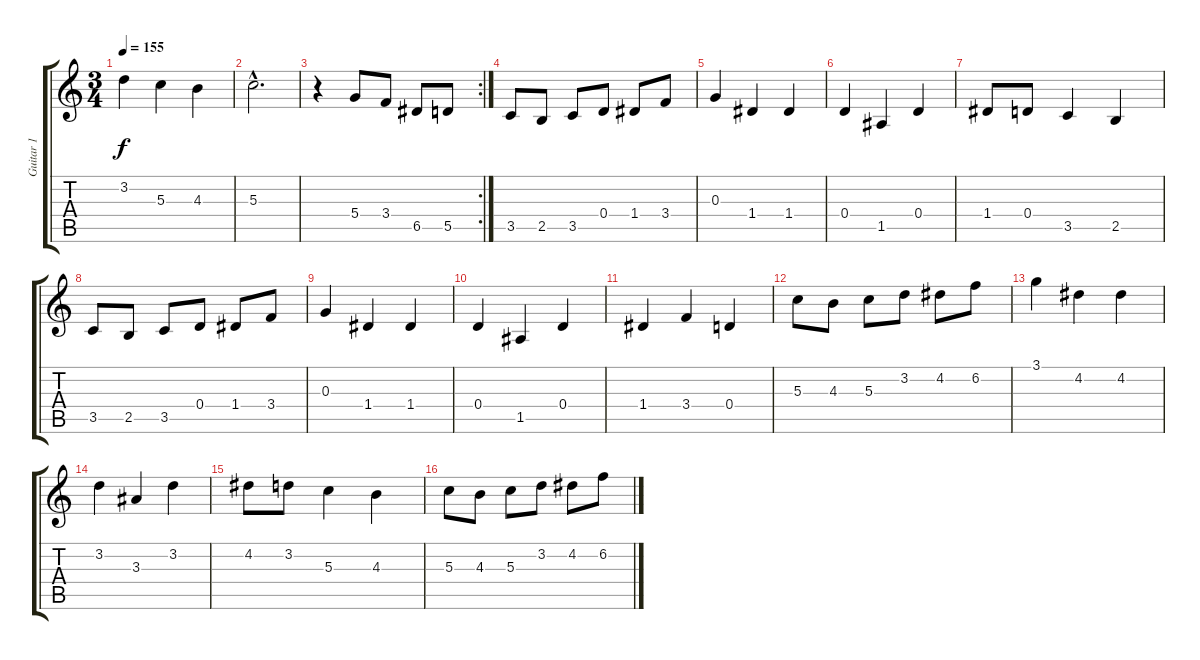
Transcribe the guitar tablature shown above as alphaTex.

\track ("Guitar 1" "Guitar 1") {instrument distortionguitar}
\staff {score tabs}
\tuning (E4 B3 G3 D3 A2 E2) {hide}
\ts (3 4)
\tempo 155
\clef g2
\ks c
3.2.4{dy f} 5.3.4 4.3.4 |
5.3{hac}.2{d} |
\rc 2
r.4 5.4.8 3.4.8 6.5.8 5.5.8 |
3.5.8 2.5.8 3.5.8 0.4.8 1.4.8 3.4.8 |
0.3.4 1.4.4 1.4.4 |
0.4.4 1.5.4 0.4.4 |
1.4.8 0.4.8 3.5.4 2.5.4 |
3.5.8 2.5.8 3.5.8 0.4.8 1.4.8 3.4.8 |
0.3.4 1.4.4 1.4.4 |
0.4.4 1.5.4 0.4.4 |
1.4.4 3.4.4 0.4.4 |
5.3.8 4.3.8 5.3.8 3.2.8 4.2.8 6.2.8 |
3.1.4 4.2.4 4.2.4 |
3.2.4 3.3.4 3.2.4 |
4.2.8 3.2.8 5.3.4 4.3.4 |
5.3.8 4.3.8 5.3.8 3.2.8 4.2.8 6.2.8
